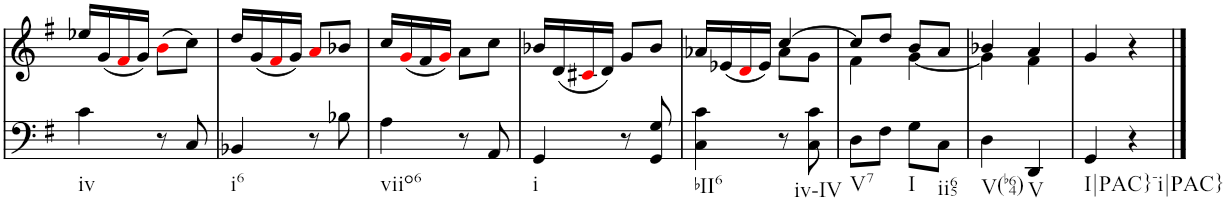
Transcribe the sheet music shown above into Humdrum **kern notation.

**kern	**kern
*part1	*part1
*staff2	*staff1
*I"Piano	*
!!LO:PB:g=z
*clefF4	*clefG2
*k[f#]	*k[f#]
*M2/4	*M2/4
=53	=53
!LO:TX:b:t=iv	!
4c\	16ee-X/LL
.	(16g/
.	16f#i/
.	16g/JJ)
8r	(8bi\L
8C/	8cc\J)
=54	=54
!LO:TX:b:t=i6	!
4BB-X/	16dd/LL
.	(16g/
.	16f#i/
.	16g/JJ)
8r	8ai/L
8B-X\	8b-X/J
=55	=55
!LO:TX:b:t=viio6	!
4A\	16cc/LL
.	(16gi/
.	16f#/
.	16gi/JJ)
8r	8a\L
8AA/	8cc\J
=56	=56
!LO:TX:b:t=i	!
4GG/	16b-X/LL
.	(16d/
.	16c#Xi/
.	16d/JJ)
8r	8g/L
8GG/ 8G/	8b-/J
=57	=57
*	*^
!LO:TX:b:t=bII6	!	!
4C\ 4c\	16a-X/LL	4ryy
.	(16e-X/	.
.	16di/	.
.	16e-/JJ)	.
8r	[4cc/	8a-\L
!LO:TX:b:t=iv-IV	!	!
8C\ 8c\	.	8g\J
=58	=58	=58
!LO:TX:b:t=V7	!	!
8D\L	8cc/L]	4f#\
8F#\J	8dd/J	.
!LO:TX:b:t=I	!	!
8G\L	8b/L	[4g\
!LO:TX:b:t=ii65	!	!
8C\J	8a/J	.
=59	=59	=59
!LO:TX:b:t=V(b64)	!	!
4D\	4b-X/	4g\]
!LO:TX:b:t=V	!	!
4DD/	4a/	4f#\
=60	=60	=60
!LO:TX:b:t=I|PAC}-i|PAC}	!	!
*	*v	*v
4GG/	4g/
4r	4r
==	==
*-	*-
